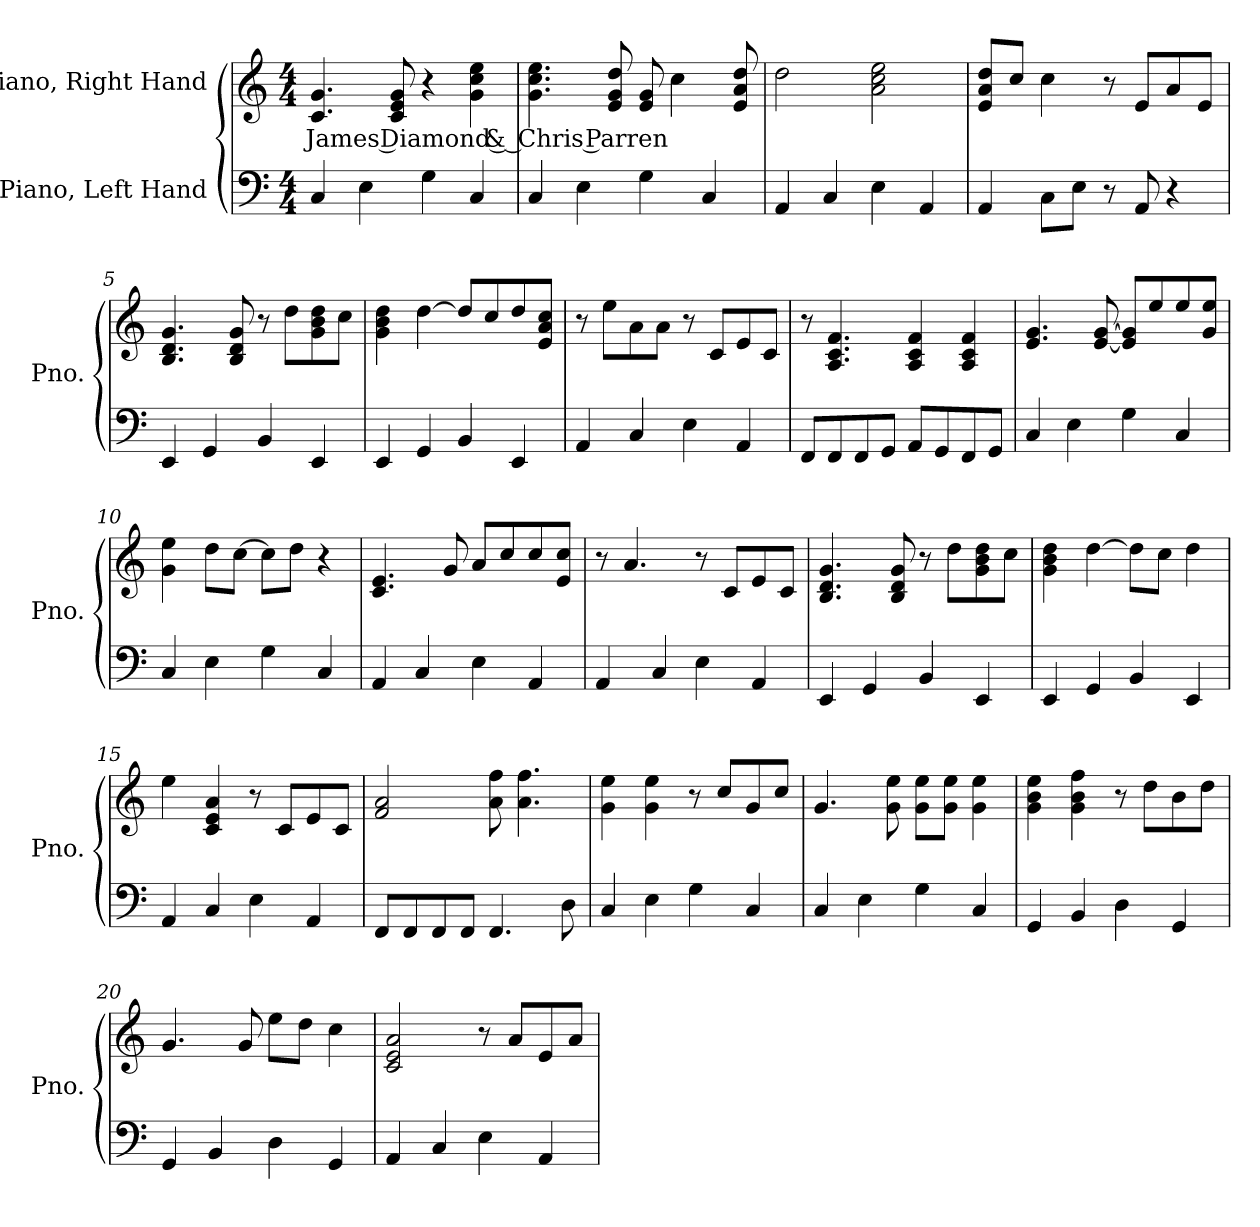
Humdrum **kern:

**kern	**kern	**text
*part2	*part1	*part1
*staff2	*staff1	*staff1
*I"Piano, Left Hand	*I"Piano, Right Hand	*
*I'Pno.	*I'Pno.	*
*clefF4	*clefG2	*
*k[]	*k[]	*
*M4/4	*M4/4	*
*MM100	*MM100	*
=1	=1	=1
!	!	!LO:LY:b
4C/	4.c/ 4.g/	James Diamond & Chris Parren
4E\	.	.
.	8c/ 8e/ 8g/	.
4G\	4r	.
4C/	4g\ 4cc\ 4ee\	.
=2	=2	=2
4C/	4.g\ 4.cc\ 4.ee\	.
4E\	.	.
.	8e/ 8g/ 8dd/	.
4G\	8e/ 8g/	.
.	4cc\	.
4C/	.	.
.	8e/ 8a/ 8dd/	.
=3	=3	=3
4AA/	2dd\	.
4C/	.	.
4E\	2a\ 2cc\ 2ee\	.
4AA/	.	.
!!LO:LB:g=z
=4	=4	=4
4AA/	8e/ 8a/ 8dd/L	.
.	8cc/J	.
8C\L	4cc\	.
8E\J	.	.
8r	8r	.
8AA/	8e/L	.
4r	8a/	.
.	8e/J	.
=5	=5	=5
4EE/	4.B/ 4.d/ 4.g/	.
4GG/	.	.
.	8B/ 8d/ 8g/	.
4BB/	8r	.
.	8dd\L	.
4EE/	8g\ 8b\ 8dd\	.
.	8cc\J	.
=6	=6	=6
4EE/	4g\ 4b\ 4dd\	.
4GG/	[4dd\	.
4BB/	8dd/L]	.
.	8cc/	.
4EE/	8dd/	.
.	8e/ 8a/ 8cc/J	.
=7	=7	=7
4AA/	8r	.
.	8ee\L	.
4C/	8a\	.
.	8a\J	.
4E\	8r	.
.	8c/L	.
4AA/	8e/	.
.	8c/J	.
=8	=8	=8
8FF/L	8r	.
8FF/	4.A/ 4.c/ 4.f/	.
8FF/	.	.
8GG/J	.	.
8AA/L	4A/ 4c/ 4f/	.
8GG/	.	.
8FF/	4A/ 4c/ 4f/	.
8GG/J	.	.
!!LO:LB:g=z
=9	=9	=9
4C/	4.e/ 4.g/	.
4E\	.	.
.	[8e/ [8g/	.
4G\	8e/] 8g/]L	.
.	8ee/	.
4C/	8ee/	.
.	8g/ 8ee/J	.
=10	=10	=10
4C/	4g\ 4ee\	.
4E\	8dd\L	.
.	[8cc\J	.
4G\	8cc\L]	.
.	8dd\J	.
4C/	4r	.
=11	=11	=11
4AA/	4.c/ 4.e/	.
4C/	.	.
.	8g/	.
4E\	8a/L	.
.	8cc/	.
4AA/	8cc/	.
.	8e/ 8cc/J	.
=12	=12	=12
4AA/	8r	.
.	4.a/	.
4C/	.	.
4E\	8r	.
.	8c/L	.
4AA/	8e/	.
.	8c/J	.
=13	=13	=13
4EE/	4.B/ 4.d/ 4.g/	.
4GG/	.	.
.	8B/ 8d/ 8g/	.
4BB/	8r	.
.	8dd\L	.
4EE/	8g\ 8b\ 8dd\	.
.	8cc\J	.
=14	=14	=14
4EE/	4g\ 4b\ 4dd\	.
4GG/	[4dd\	.
4BB/	8dd\L]	.
.	8cc\J	.
4EE/	4dd\	.
!!LO:LB:g=z
=15	=15	=15
4AA/	4ee\	.
4C/	4c/ 4e/ 4a/	.
4E\	8r	.
.	8c/L	.
4AA/	8e/	.
.	8c/J	.
=16	=16	=16
8FF/L	2f/ 2a/	.
8FF/	.	.
8FF/	.	.
8FF/J	.	.
4.FF/	8a\ 8ff\	.
.	4.a\ 4.ff\	.
8D\	.	.
=17	=17	=17
4C/	4g\ 4ee\	.
4E\	4g\ 4ee\	.
4G\	8r	.
.	8cc/L	.
4C/	8g/	.
.	8cc/J	.
=18	=18	=18
4C/	4.g/	.
4E\	.	.
.	8g\ 8ee\	.
4G\	8g\ 8ee\L	.
.	8g\ 8ee\J	.
4C/	4g\ 4ee\	.
=19	=19	=19
4GG/	4g\ 4b\ 4ee\	.
4BB/	4g\ 4b\ 4ff\	.
4D\	8r	.
.	8dd\L	.
4GG/	8b\	.
.	8dd\J	.
=20	=20	=20
4GG/	4.g/	.
4BB/	.	.
.	8g/	.
4D\	8ee\L	.
.	8dd\J	.
4GG/	4cc\	.
!!LO:LB:g=z
=21	=21	=21
4AA/	2c/ 2e/ 2a/	.
4C/	.	.
4E\	8r	.
.	8a/L	.
4AA/	8e/	.
.	8a/J	.
=	=	=
*-	*-	*-
